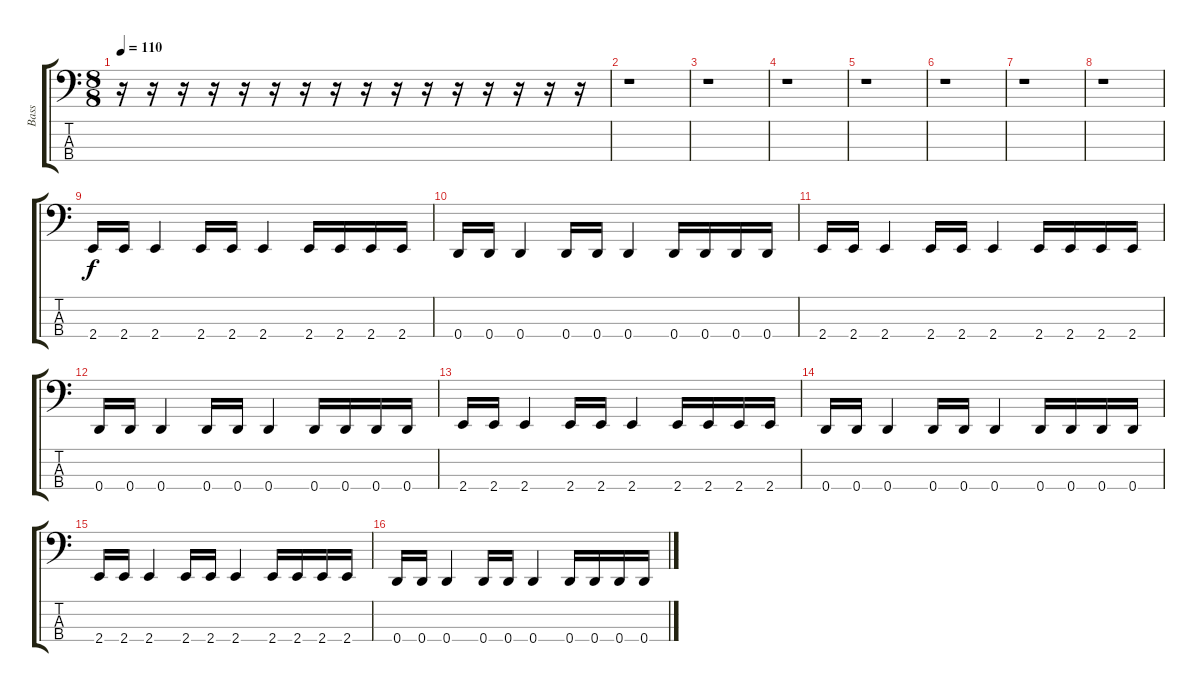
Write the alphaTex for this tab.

\track ("Bass" "Bass") {instrument electricbassfinger}
\staff {score tabs}
\tuning (G2 D2 A1 D1) {hide}
\ts (8 8)
\tempo 110
\clef f4
\ks c
r.16{dy f instrument electricbassfinger} r.16 r.16 r.16 r.16 r.16 r.16 r.16 r.16 r.16 r.16 r.16 r.16 r.16 r.16 r.16 |
r.1 |
r.1 |
r.1 |
r.1 |
r.1 |
r.1 |
r.1 |
2.4.16 2.4.16 2.4.4 2.4.16 2.4.16 2.4.4 2.4.16 2.4.16 2.4.16 2.4.16 |
0.4.16 0.4.16 0.4.4 0.4.16 0.4.16 0.4.4 0.4.16 0.4.16 0.4.16 0.4.16 |
2.4.16 2.4.16 2.4.4 2.4.16 2.4.16 2.4.4 2.4.16 2.4.16 2.4.16 2.4.16 |
0.4.16 0.4.16 0.4.4 0.4.16 0.4.16 0.4.4 0.4.16 0.4.16 0.4.16 0.4.16 |
2.4.16 2.4.16 2.4.4 2.4.16 2.4.16 2.4.4 2.4.16 2.4.16 2.4.16 2.4.16 |
0.4.16 0.4.16 0.4.4 0.4.16 0.4.16 0.4.4 0.4.16 0.4.16 0.4.16 0.4.16 |
2.4.16 2.4.16 2.4.4 2.4.16 2.4.16 2.4.4 2.4.16 2.4.16 2.4.16 2.4.16 |
0.4.16 0.4.16 0.4.4 0.4.16 0.4.16 0.4.4 0.4.16 0.4.16 0.4.16 0.4.16
